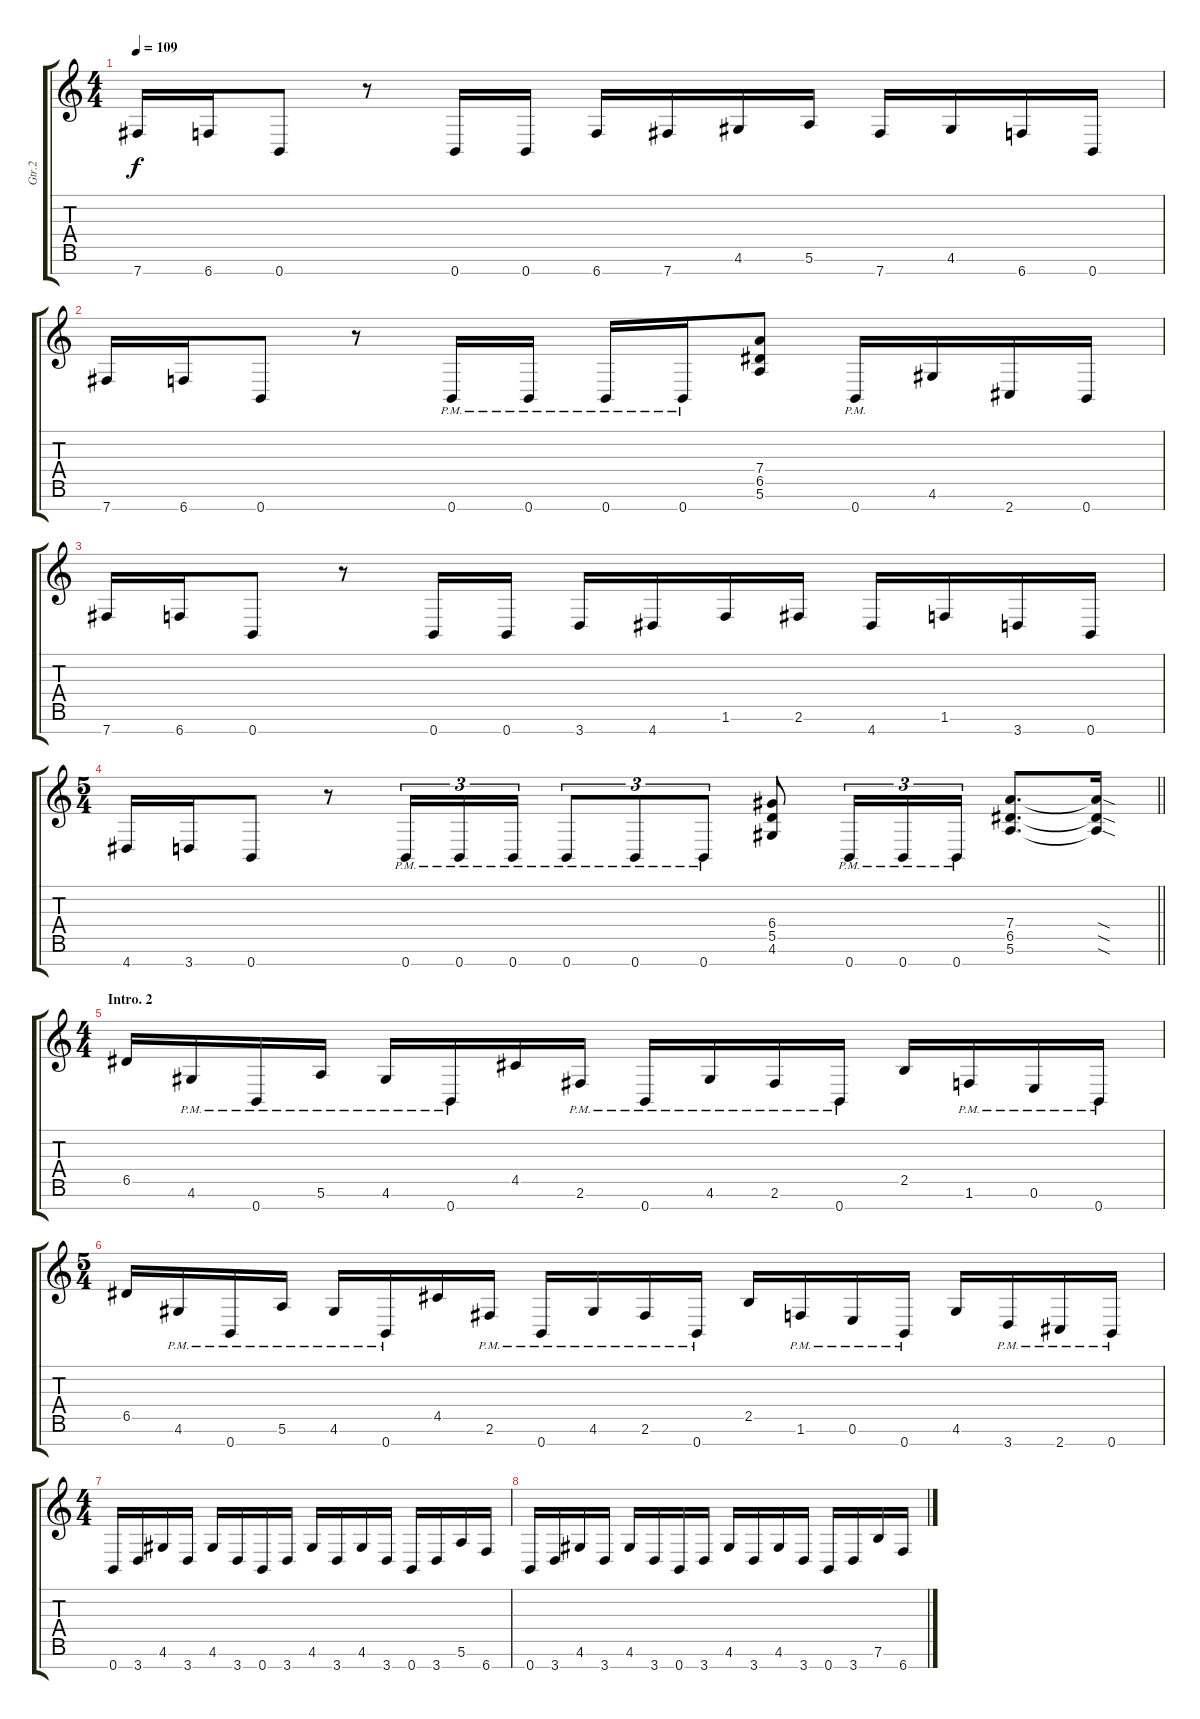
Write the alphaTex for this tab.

\track ("Gtr.2" "Gtr.2") {instrument distortionguitar}
\staff {score tabs}
\tuning (E4 B3 G3 D3 A2 E2 B1) {hide}
\ts (4 4)
\tempo 109
\clef g2
\ks c
7.7.16{dy f} 6.7.16 0.7.8 r.8 0.7.16 0.7.16 6.7.16 7.7.16 4.6.16 5.6.16 7.7.16 4.6.16 6.7.16 0.7.16 |
7.7.16 6.7.16 0.7.8 r.8 0.7{pm}.16 0.7{pm}.16 0.7{pm}.16 0.7{pm}.16 (7.4 6.5 5.6).8 0.7{pm}.16 4.6.16 2.7.16 0.7.16 |
7.7.16 6.7.16 0.7.8 r.8 0.7.16 0.7.16 3.7.16 4.7.16 1.6.16 2.6.16 4.7.16 1.6.16 3.7.16 0.7.16 |
\ts (5 4)
\barLineRight lightlight
4.7.16 3.7.16 0.7.8 r.8 0.7{pm}.16{tu (3 2)} 0.7{pm}.16{tu (3 2)} 0.7{pm}.16{tu (3 2)} 0.7{pm}.8{tu (3 2)} 0.7{pm}.8{tu (3 2)} 0.7{pm}.8{tu (3 2)} (6.4 5.5 4.6).8 0.7{pm}.16{tu (3 2)} 0.7{pm}.16{tu (3 2)} 0.7{pm}.16{tu (3 2)} (7.4 6.5 5.6).8{d} (7.4{sod t} 6.5{sod t} 5.6{sod t}).16 |
\ts (4 4)
\section ("" "Intro. 2")
6.5.16 4.6{pm}.16 0.7{pm}.16 5.6{pm}.16 4.6{pm}.16 0.7{pm}.16 4.5.16 2.6{pm}.16 0.7{pm}.16 4.6{pm}.16 2.6{pm}.16 0.7{pm}.16 2.5.16 1.6{pm}.16 0.6{pm}.16 0.7{pm}.16 |
\ts (5 4)
6.5.16 4.6{pm}.16 0.7{pm}.16 5.6{pm}.16 4.6{pm}.16 0.7{pm}.16 4.5.16 2.6{pm}.16 0.7{pm}.16 4.6{pm}.16 2.6{pm}.16 0.7{pm}.16 2.5.16 1.6{pm}.16 0.6{pm}.16 0.7{pm}.16 4.6.16 3.7{pm}.16 2.7{pm}.16 0.7{pm}.16 |
\ts (4 4)
0.7.16 3.7.16 4.6.16 3.7.16 4.6.16 3.7.16 0.7.16 3.7.16 4.6.16 3.7.16 4.6.16 3.7.16 0.7.16 3.7.16 5.6.16 6.7.16 |
0.7.16 3.7.16 4.6.16 3.7.16 4.6.16 3.7.16 0.7.16 3.7.16 4.6.16 3.7.16 4.6.16 3.7.16 0.7.16 3.7.16 7.6.16 6.7.16
